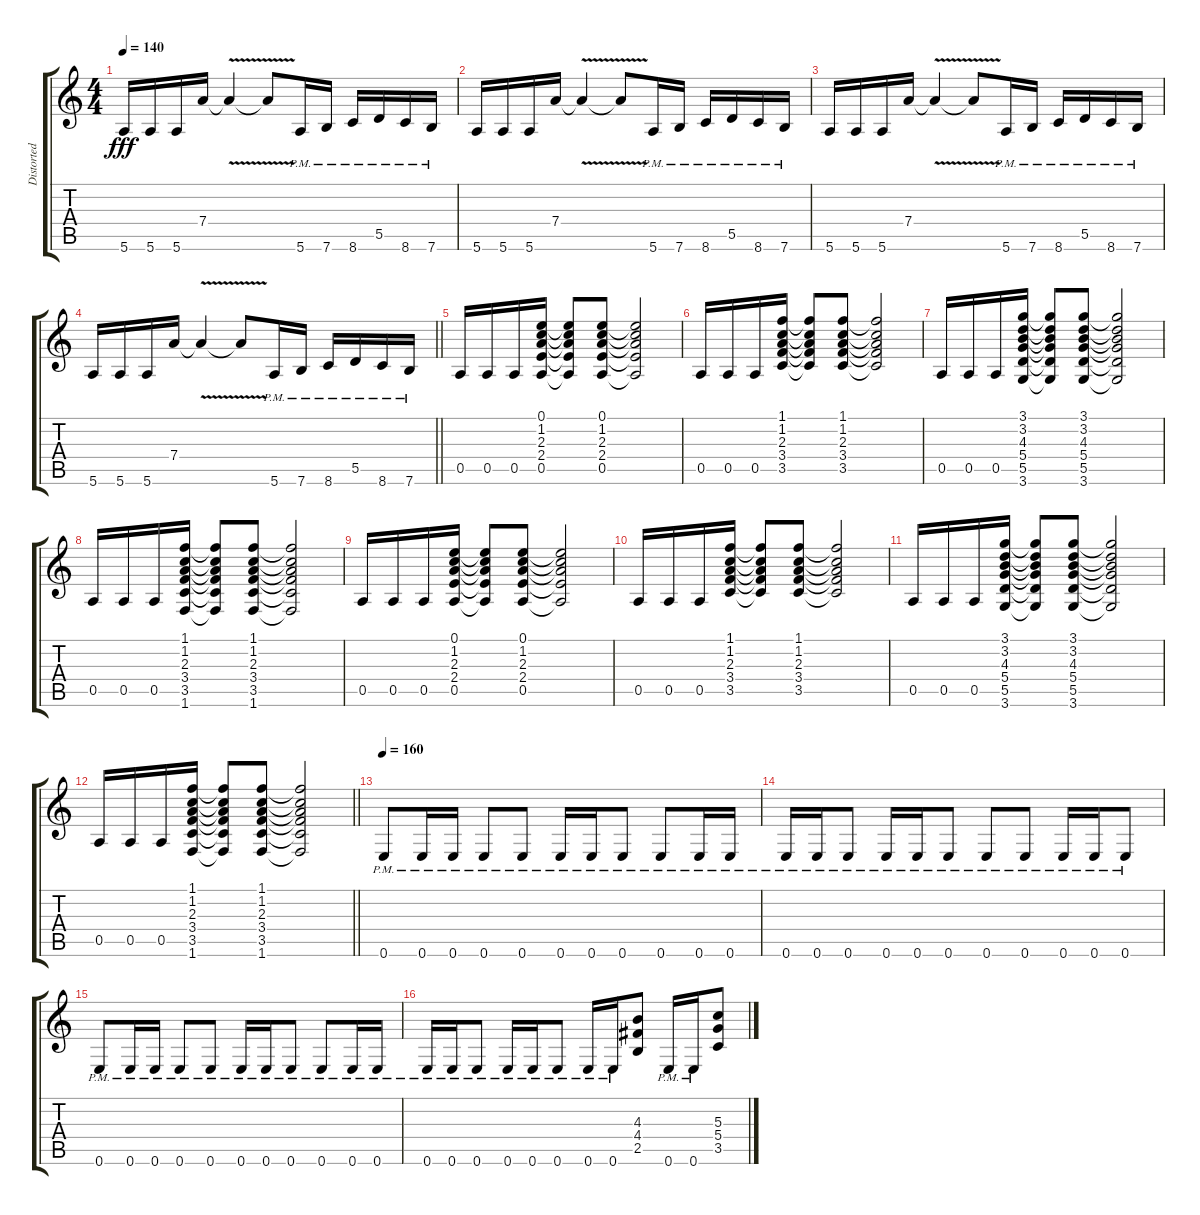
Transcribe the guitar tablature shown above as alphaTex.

\track ("Distorted" "Distorted") {instrument distortionguitar}
\staff {score tabs}
\tuning (E4 B3 G3 D3 A2 E2) {hide}
\ts (4 4)
\tempo 140
\clef g2
\ks c
5.6.16{dy fff} 5.6.16 5.6.16 7.4.16 7.4{v t}.4 7.4{v t}.8 5.6{pm}.16 7.6{pm}.16 8.6{pm}.16 5.5{pm}.16 8.6{pm}.16 7.6{pm}.16 |
5.6.16 5.6.16 5.6.16 7.4.16 7.4{v t}.4 7.4{v t}.8 5.6{pm}.16 7.6{pm}.16 8.6{pm}.16 5.5{pm}.16 8.6{pm}.16 7.6{pm}.16 |
5.6.16 5.6.16 5.6.16 7.4.16 7.4{v t}.4 7.4{v t}.8 5.6{pm}.16 7.6{pm}.16 8.6{pm}.16 5.5{pm}.16 8.6{pm}.16 7.6{pm}.16 |
\barLineRight lightlight
5.6.16 5.6.16 5.6.16 7.4.16 7.4{v t}.4 7.4{v t}.8 5.6{pm}.16 7.6{pm}.16 8.6{pm}.16 5.5{pm}.16 8.6{pm}.16 7.6{pm}.16 |
0.5.16 0.5.16 0.5.16 (0.1 1.2 2.3 2.4 0.5).16 (0.1{t} 1.2{t} 2.3{t} 2.4{t} 0.5{t}).8 (0.1 1.2 2.3 2.4 0.5).8 (0.1{t} 1.2{t} 2.3{t} 2.4{t} 0.5{t}).2 |
0.5.16 0.5.16 0.5.16 (1.1 1.2 2.3 3.4 3.5).16 (1.1{t} 1.2{t} 2.3{t} 3.4{t} 3.5{t}).8 (1.1 1.2 2.3 3.4 3.5).8 (1.1{t} 1.2{t} 2.3{t} 3.4{t} 3.5{t}).2 |
0.5.16 0.5.16 0.5.16 (3.1 3.2 4.3 5.4 5.5 3.6).16 (3.1{t} 3.2{t} 4.3{t} 5.4{t} 5.5{t} 3.6{t}).8 (3.1 3.2 4.3 5.4 5.5 3.6).8 (3.1{t} 3.2{t} 4.3{t} 5.4{t} 5.5{t} 3.6{t}).2 |
0.5.16 0.5.16 0.5.16 (1.1 1.2 2.3 3.4 3.5 1.6).16 (1.1{t} 1.2{t} 2.3{t} 3.4{t} 3.5{t} 1.6{t}).8 (1.1 1.2 2.3 3.4 3.5 1.6).8 (1.1{t} 1.2{t} 2.3{t} 3.4{t} 3.5{t} 1.6{t}).2 |
0.5.16 0.5.16 0.5.16 (0.1 1.2 2.3 2.4 0.5).16 (0.1{t} 1.2{t} 2.3{t} 2.4{t} 0.5{t}).8 (0.1 1.2 2.3 2.4 0.5).8 (0.1{t} 1.2{t} 2.3{t} 2.4{t} 0.5{t}).2 |
0.5.16 0.5.16 0.5.16 (1.1 1.2 2.3 3.4 3.5).16 (1.1{t} 1.2{t} 2.3{t} 3.4{t} 3.5{t}).8 (1.1 1.2 2.3 3.4 3.5).8 (1.1{t} 1.2{t} 2.3{t} 3.4{t} 3.5{t}).2 |
0.5.16 0.5.16 0.5.16 (3.1 3.2 4.3 5.4 5.5 3.6).16 (3.1{t} 3.2{t} 4.3{t} 5.4{t} 5.5{t} 3.6{t}).8 (3.1 3.2 4.3 5.4 5.5 3.6).8 (3.1{t} 3.2{t} 4.3{t} 5.4{t} 5.5{t} 3.6{t}).2 |
\barLineRight lightlight
0.5.16 0.5.16 0.5.16 (1.1 1.2 2.3 3.4 3.5 1.6).16 (1.1{t} 1.2{t} 2.3{t} 3.4{t} 3.5{t} 1.6{t}).8 (1.1 1.2 2.3 3.4 3.5 1.6).8 (1.1{t} 1.2{t} 2.3{t} 3.4{t} 3.5{t} 1.6{t}).2 |
\tempo 160
0.6{pm}.8 0.6{pm}.16 0.6{pm}.16 0.6{pm}.8 0.6{pm}.8 0.6{pm}.16 0.6{pm}.16 0.6{pm}.8 0.6{pm}.8 0.6{pm}.16 0.6{pm}.16 |
0.6{pm}.16 0.6{pm}.16 0.6{pm}.8 0.6{pm}.16 0.6{pm}.16 0.6{pm}.8 0.6{pm}.8 0.6{pm}.8 0.6{pm}.16 0.6{pm}.16 0.6{pm}.8 |
0.6{pm}.8 0.6{pm}.16 0.6{pm}.16 0.6{pm}.8 0.6{pm}.8 0.6{pm}.16 0.6{pm}.16 0.6{pm}.8 0.6{pm}.8 0.6{pm}.16 0.6{pm}.16 |
0.6{pm}.16 0.6{pm}.16 0.6{pm}.8 0.6{pm}.16 0.6{pm}.16 0.6{pm}.8 0.6{pm}.16 0.6{pm}.16 (4.3 4.4 2.5).8 0.6{pm}.16 0.6{pm}.16 (5.3 5.4 3.5).8
